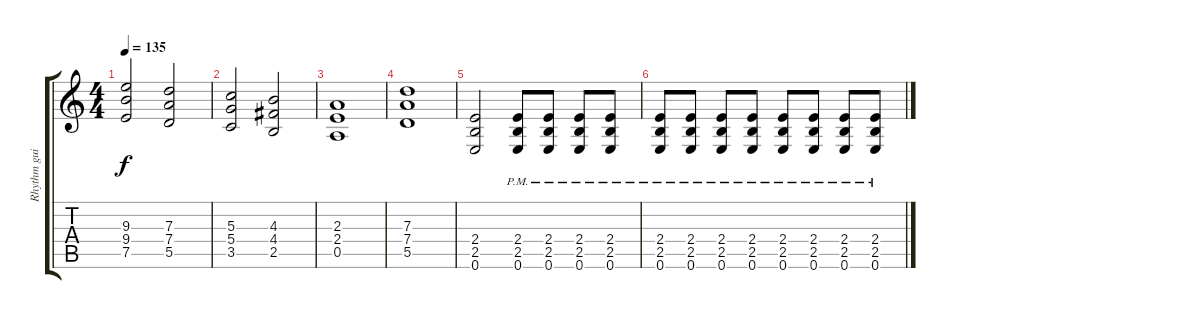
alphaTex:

\track ("Rhythm guitar" "Rhythm gui") {instrument distortionguitar}
\staff {score tabs}
\tuning (E4 B3 G3 D3 A2 E2) {hide}
\ts (4 4)
\tempo 135
\clef g2
\ks c
(9.3 9.4 7.5).2{dy f} (7.3 7.4 5.5).2 |
(5.3 5.4 3.5).2 (4.3 4.4 2.5).2 |
(2.3 2.4 0.5).1 |
(7.3 7.4 5.5).1 |
(2.4 2.5 0.6).2 (2.4{pm} 2.5{pm} 0.6{pm}).8 (2.4{pm} 2.5{pm} 0.6{pm}).8 (2.4{pm} 2.5{pm} 0.6{pm}).8 (2.4{pm} 2.5{pm} 0.6{pm}).8 |
(2.4{pm} 2.5{pm} 0.6{pm}).8 (2.4{pm} 2.5{pm} 0.6{pm}).8 (2.4{pm} 2.5{pm} 0.6{pm}).8 (2.4{pm} 2.5{pm} 0.6{pm}).8 (2.4{pm} 2.5{pm} 0.6{pm}).8 (2.4{pm} 2.5{pm} 0.6{pm}).8 (2.4{pm} 2.5{pm} 0.6{pm}).8 (2.4{pm} 2.5{pm} 0.6{pm}).8
